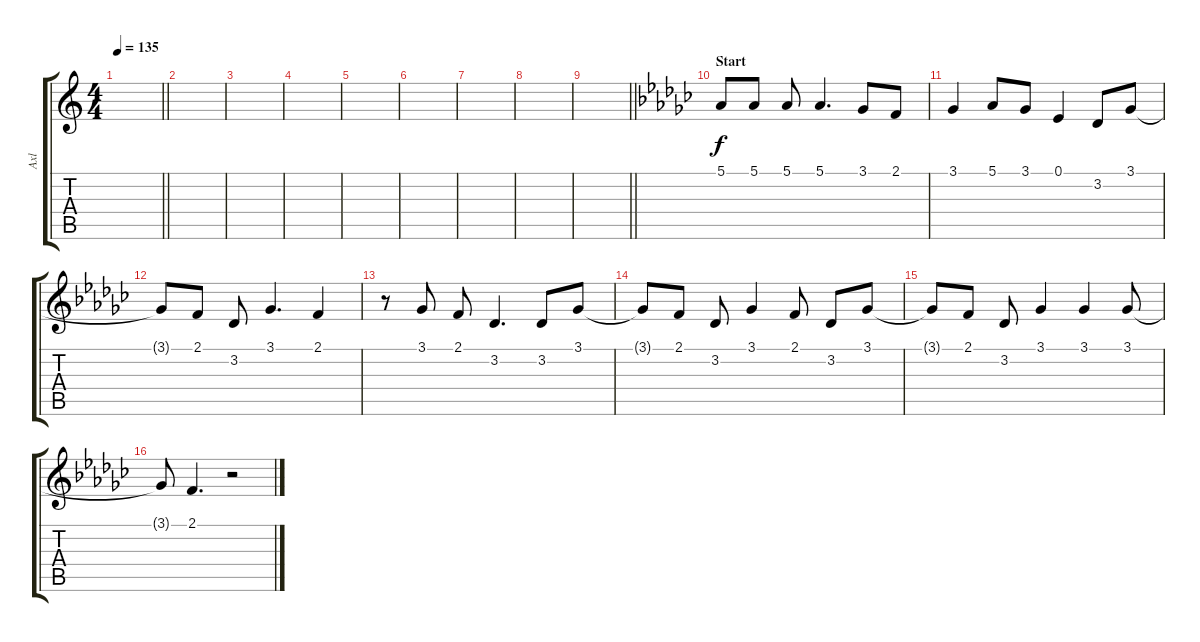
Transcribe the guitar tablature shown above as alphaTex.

\track ("Axl" "Axl") {instrument lead1square}
\staff {score tabs}
\tuning (Eb4 Bb3 Gb3 Db3 Ab2 Eb2) {hide}
\ts (4 4)
\tempo 135
\clef g2
\barLineRight lightlight
\ks c
|
\section ("" "")
|
|
|
|
|
|
|
\barLineRight lightlight
|
\section ("" "Start")
\ks gb
5.1.8 5.1.8 5.1.8 5.1.4{d} 3.1.8 2.1.8 |
3.1.4 5.1.8 3.1.8 0.1.4 3.2.8 3.1.8 |
3.1{t}.8 2.1.8 3.2.8 3.1.4{d} 2.1.4 |
r.8 3.1.8 2.1.8 3.2.4{d} 3.2.8 3.1.8 |
3.1{t}.8 2.1.8 3.2.8 3.1.4 2.1.8 3.2.8 3.1.8 |
3.1{t}.8 2.1.8 3.2.8 3.1.4 3.1.4 3.1.8 |
3.1{t}.8 2.1.4{d} r.2
